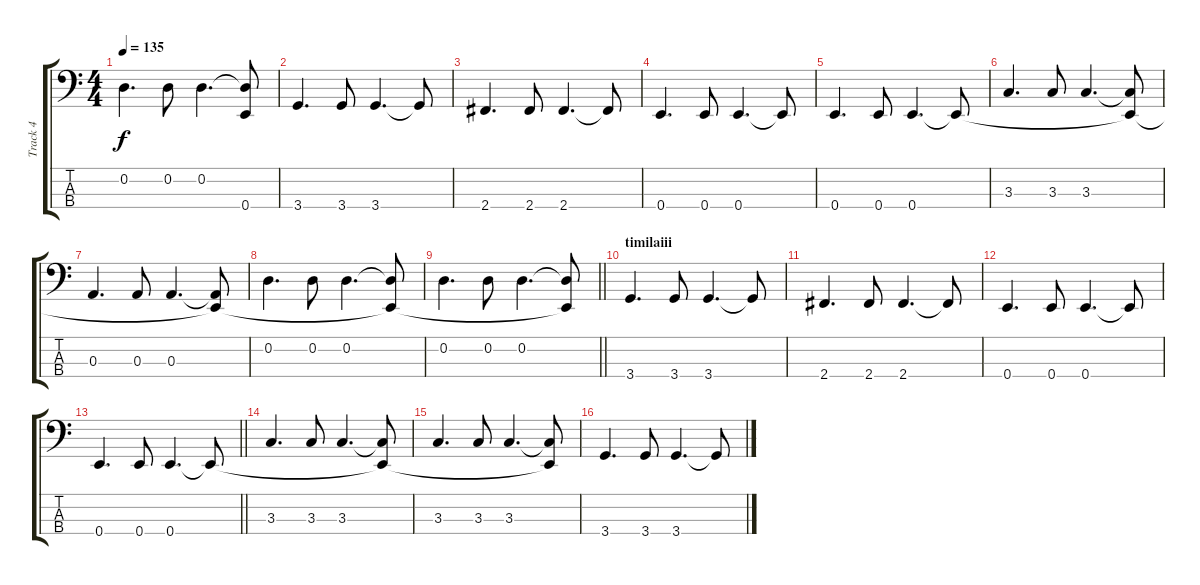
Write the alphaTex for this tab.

\track ("Track 4" "Track 4") {instrument electricbassfinger}
\staff {score tabs}
\tuning (G2 D2 A1 E1) {hide}
\ts (4 4)
\tempo 135
\clef f4
\ks c
0.2.4{d dy f} 0.2.8 0.2.4{d} (0.2{t} 0.4{t}).8 |
3.4.4{d} 3.4.8 3.4.4{d} 3.4{t}.8 |
2.4.4{d} 2.4.8 2.4.4{d} 2.4{t}.8 |
0.4.4{d} 0.4.8 0.4.4{d} 0.4{t}.8 |
0.4.4{d} 0.4.8 0.4.4{d} 0.4{t}.8 |
3.3.4{d} 3.3.8 3.3.4{d} (3.3{t} 0.4{t}).8 |
0.3.4{d} 0.3.8 0.3.4{d} (0.3{t} 0.4{t}).8 |
0.2.4{d} 0.2.8 0.2.4{d} (0.2{t} 0.4{t}).8 |
\barLineRight lightlight
0.2.4{d} 0.2.8 0.2.4{d} (0.2{t} 0.4{t}).8 |
\section ("" "timilaiii")
3.4.4{d} 3.4.8 3.4.4{d} 3.4{t}.8 |
2.4.4{d} 2.4.8 2.4.4{d} 2.4{t}.8 |
0.4.4{d} 0.4.8 0.4.4{d} 0.4{t}.8 |
\barLineRight lightlight
0.4.4{d} 0.4.8 0.4.4{d} 0.4{t}.8 |
3.3.4{d} 3.3.8 3.3.4{d} (3.3{t} 0.4{t}).8 |
3.3.4{d} 3.3.8 3.3.4{d} (3.3{t} 0.4{t}).8 |
3.4.4{d} 3.4.8 3.4.4{d} 3.4{t}.8
